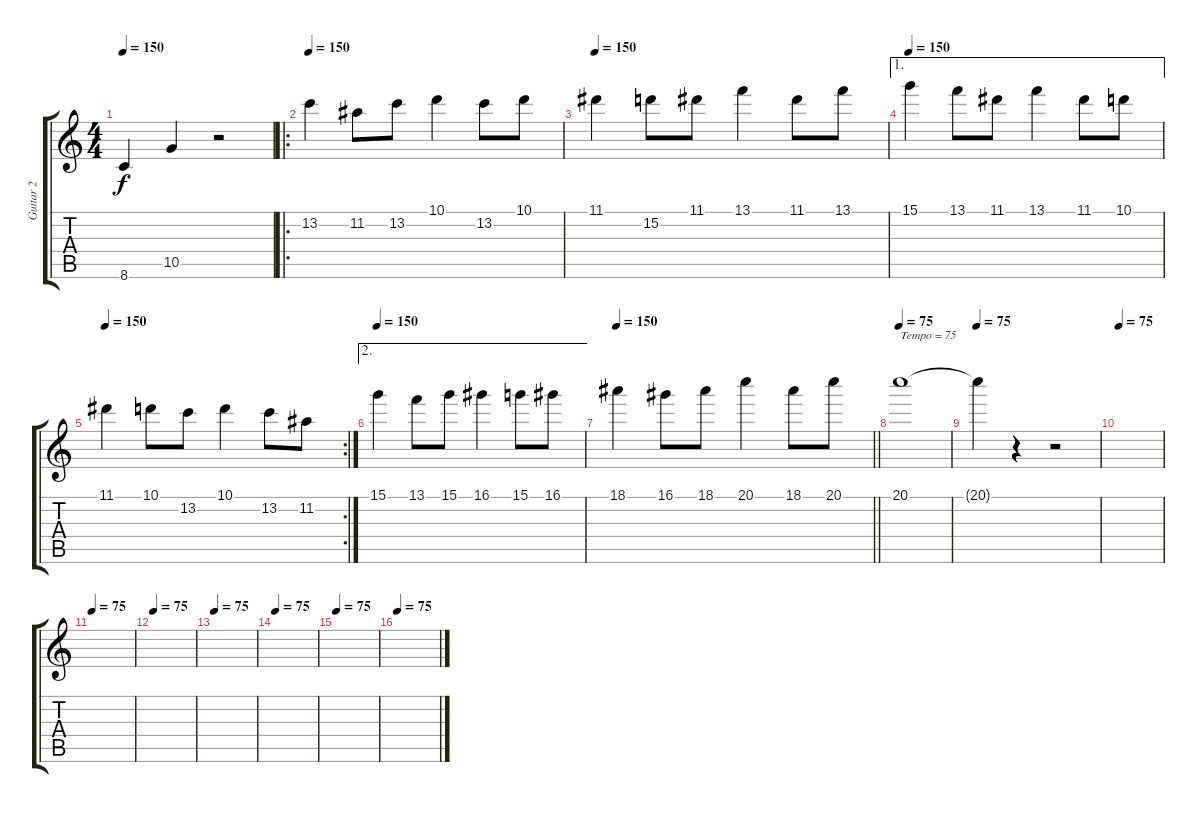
\track ("Guitar 2" "Guitar 2") {instrument distortionguitar}
\staff {score tabs}
\tuning (E4 B3 G3 D3 A2 E2) {hide}
\ts (4 4)
\tempo 150
\clef g2
\ks c
8.6.4{dy f} 10.5.4 r.2 |
\ro
\tempo 150
13.2.4 11.2.8 13.2.8 10.1.4 13.2.8 10.1.8 |
\tempo 150
11.1.4 15.2.8 11.1.8 13.1.4 11.1.8 13.1.8 |
\ae 1
\tempo 150
15.1.4 13.1.8 11.1.8 13.1.4 11.1.8 10.1.8 |
\rc 2
\tempo 150
11.1.4 10.1.8 13.2.8 10.1.4 13.2.8 11.2.8 |
\ae 2
\tempo 150
15.1.4 13.1.8 15.1.8 16.1.4 15.1.8 16.1.8 |
\tempo 150
\barLineRight lightlight
18.1.4 16.1.8 18.1.8 20.1.4 18.1.8 20.1.8 |
\tempo 75
20.1.1{txt "Tempo = 75"} |
\tempo 75
20.1{t}.4 r.4 r.2 |
\tempo 75
|
\tempo 75
|
\tempo 75
|
\tempo 75
|
\tempo 75
|
\tempo 75
|
\tempo 75
